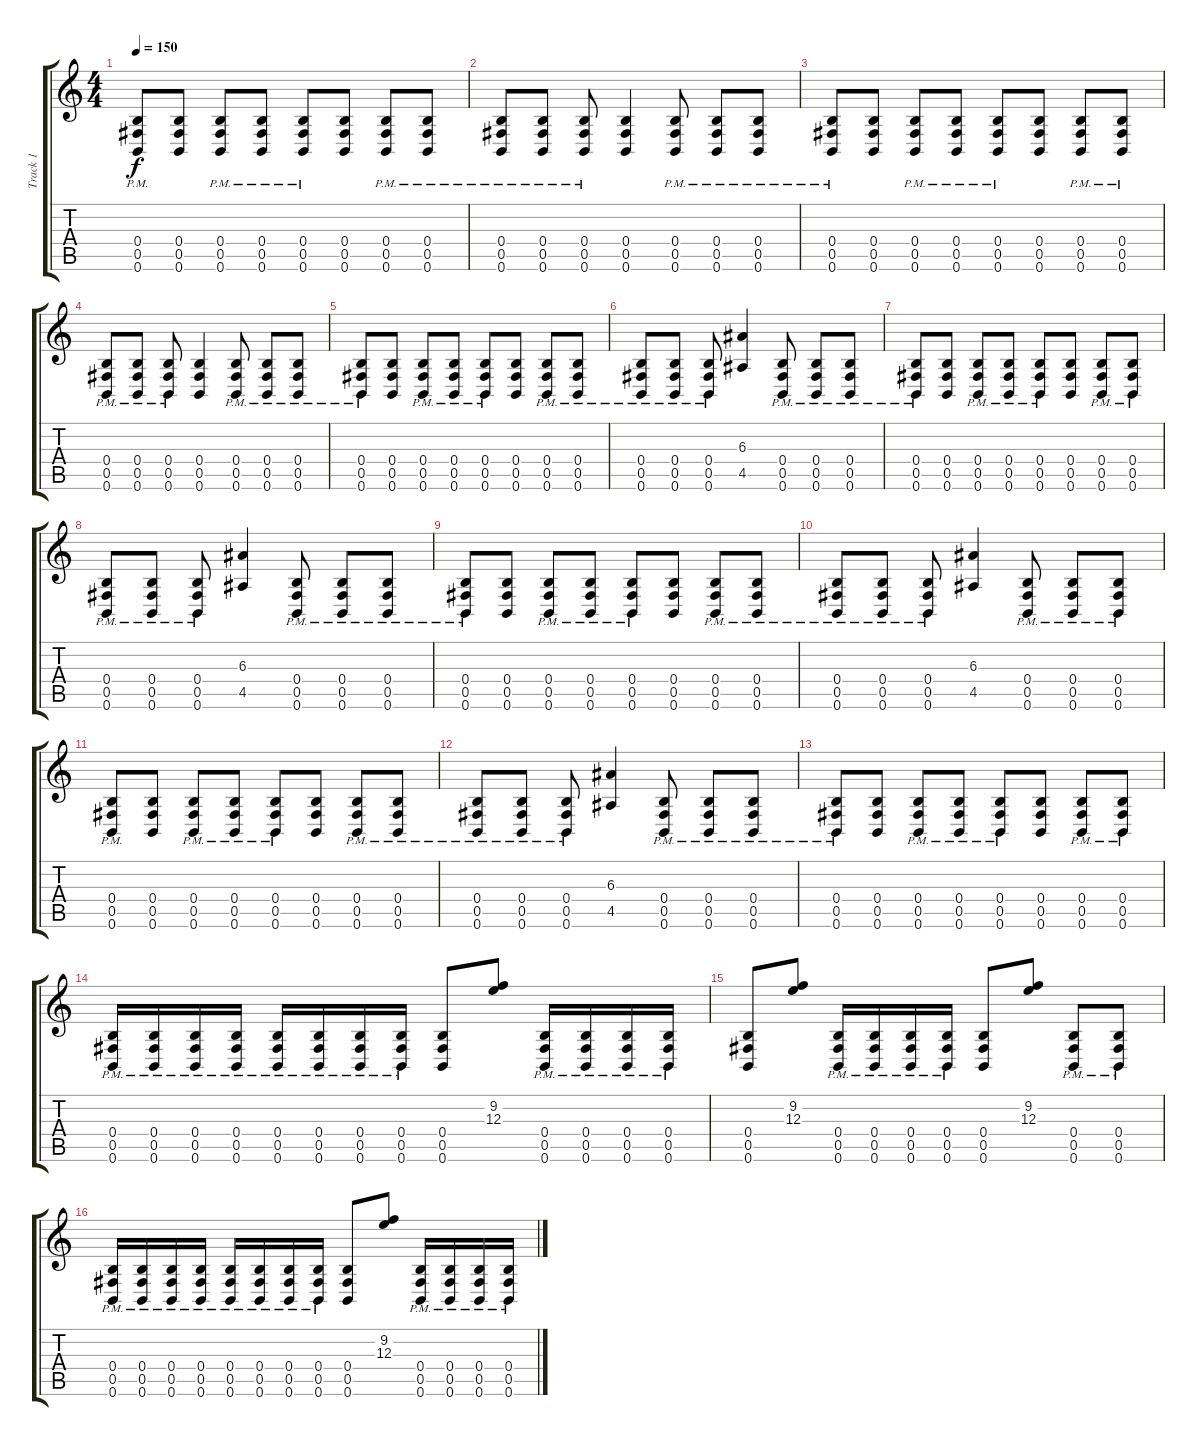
\track ("Track 1" "Track 1") {instrument distortionguitar}
\staff {score tabs}
\tuning (Db4 Ab3 E3 B2 Gb2 B1) {hide}
\ts (4 4)
\tempo 150
\clef g2
\ks c
(0.4{pm} 0.5{pm} 0.6{pm}).8{dy f} (0.4 0.5 0.6).8 (0.4{pm} 0.5{pm} 0.6{pm}).8 (0.4{pm} 0.5{pm} 0.6{pm}).8 (0.4{pm} 0.5{pm} 0.6{pm}).8 (0.4 0.5 0.6).8 (0.4{pm} 0.5{pm} 0.6{pm}).8 (0.4{pm} 0.5{pm} 0.6{pm}).8 |
(0.4{pm} 0.5{pm} 0.6{pm}).8 (0.4{pm} 0.5{pm} 0.6{pm}).8 (0.4{pm} 0.5{pm} 0.6{pm}).8 (0.4 0.5 0.6).4 (0.4{pm} 0.5{pm} 0.6{pm}).8 (0.4{pm} 0.5{pm} 0.6{pm}).8 (0.4{pm} 0.5{pm} 0.6{pm}).8 |
(0.4{pm} 0.5{pm} 0.6{pm}).8 (0.4 0.5 0.6).8 (0.4{pm} 0.5{pm} 0.6{pm}).8 (0.4{pm} 0.5{pm} 0.6{pm}).8 (0.4{pm} 0.5{pm} 0.6{pm}).8 (0.4 0.5 0.6).8 (0.4{pm} 0.5{pm} 0.6{pm}).8 (0.4{pm} 0.5{pm} 0.6{pm}).8 |
(0.4{pm} 0.5{pm} 0.6{pm}).8 (0.4{pm} 0.5{pm} 0.6{pm}).8 (0.4{pm} 0.5{pm} 0.6{pm}).8 (0.4 0.5 0.6).4 (0.4{pm} 0.5{pm} 0.6{pm}).8 (0.4{pm} 0.5{pm} 0.6{pm}).8 (0.4{pm} 0.5{pm} 0.6{pm}).8 |
(0.4{pm} 0.5{pm} 0.6{pm}).8 (0.4 0.5 0.6).8 (0.4{pm} 0.5{pm} 0.6{pm}).8 (0.4{pm} 0.5{pm} 0.6{pm}).8 (0.4{pm} 0.5{pm} 0.6{pm}).8 (0.4 0.5 0.6).8 (0.4{pm} 0.5{pm} 0.6{pm}).8 (0.4{pm} 0.5{pm} 0.6{pm}).8 |
(0.4{pm} 0.5{pm} 0.6{pm}).8 (0.4{pm} 0.5{pm} 0.6{pm}).8 (0.4{pm} 0.5{pm} 0.6{pm}).8 (6.3 4.5).4 (0.4{pm} 0.5{pm} 0.6{pm}).8 (0.4{pm} 0.5{pm} 0.6{pm}).8 (0.4{pm} 0.5{pm} 0.6{pm}).8 |
(0.4{pm} 0.5{pm} 0.6{pm}).8 (0.4 0.5 0.6).8 (0.4{pm} 0.5{pm} 0.6{pm}).8 (0.4{pm} 0.5{pm} 0.6{pm}).8 (0.4{pm} 0.5{pm} 0.6{pm}).8 (0.4 0.5 0.6).8 (0.4{pm} 0.5{pm} 0.6{pm}).8 (0.4{pm} 0.5{pm} 0.6{pm}).8 |
(0.4{pm} 0.5{pm} 0.6{pm}).8 (0.4{pm} 0.5{pm} 0.6{pm}).8 (0.4{pm} 0.5{pm} 0.6{pm}).8 (6.3 4.5).4 (0.4{pm} 0.5{pm} 0.6{pm}).8 (0.4{pm} 0.5{pm} 0.6{pm}).8 (0.4{pm} 0.5{pm} 0.6{pm}).8 |
(0.4{pm} 0.5{pm} 0.6{pm}).8 (0.4 0.5 0.6).8 (0.4{pm} 0.5{pm} 0.6{pm}).8 (0.4{pm} 0.5{pm} 0.6{pm}).8 (0.4{pm} 0.5{pm} 0.6{pm}).8 (0.4 0.5 0.6).8 (0.4{pm} 0.5{pm} 0.6{pm}).8 (0.4{pm} 0.5{pm} 0.6{pm}).8 |
(0.4{pm} 0.5{pm} 0.6{pm}).8 (0.4{pm} 0.5{pm} 0.6{pm}).8 (0.4{pm} 0.5{pm} 0.6{pm}).8 (6.3 4.5).4 (0.4{pm} 0.5{pm} 0.6{pm}).8 (0.4{pm} 0.5{pm} 0.6{pm}).8 (0.4{pm} 0.5{pm} 0.6{pm}).8 |
(0.4{pm} 0.5{pm} 0.6{pm}).8 (0.4 0.5 0.6).8 (0.4{pm} 0.5{pm} 0.6{pm}).8 (0.4{pm} 0.5{pm} 0.6{pm}).8 (0.4{pm} 0.5{pm} 0.6{pm}).8 (0.4 0.5 0.6).8 (0.4{pm} 0.5{pm} 0.6{pm}).8 (0.4{pm} 0.5{pm} 0.6{pm}).8 |
(0.4{pm} 0.5{pm} 0.6{pm}).8 (0.4{pm} 0.5{pm} 0.6{pm}).8 (0.4{pm} 0.5{pm} 0.6{pm}).8 (6.3 4.5).4 (0.4{pm} 0.5{pm} 0.6{pm}).8 (0.4{pm} 0.5{pm} 0.6{pm}).8 (0.4{pm} 0.5{pm} 0.6{pm}).8 |
(0.4{pm} 0.5{pm} 0.6{pm}).8 (0.4 0.5 0.6).8 (0.4{pm} 0.5{pm} 0.6{pm}).8 (0.4{pm} 0.5{pm} 0.6{pm}).8 (0.4{pm} 0.5{pm} 0.6{pm}).8 (0.4 0.5 0.6).8 (0.4{pm} 0.5{pm} 0.6{pm}).8 (0.4{pm} 0.5{pm} 0.6{pm}).8 |
(0.4{pm} 0.5{pm} 0.6{pm}).16 (0.4{pm} 0.5{pm} 0.6{pm}).16 (0.4{pm} 0.5{pm} 0.6{pm}).16 (0.4{pm} 0.5{pm} 0.6{pm}).16 (0.4{pm} 0.5{pm} 0.6{pm}).16 (0.4{pm} 0.5{pm} 0.6{pm}).16 (0.4{pm} 0.5{pm} 0.6{pm}).16 (0.4{pm} 0.5{pm} 0.6{pm}).16 (0.4 0.5 0.6).8 (9.2 12.3).8 (0.4{pm} 0.5{pm} 0.6{pm}).16 (0.4{pm} 0.5{pm} 0.6{pm}).16 (0.4{pm} 0.5{pm} 0.6{pm}).16 (0.4{pm} 0.5{pm} 0.6{pm}).16 |
(0.4 0.5 0.6).8 (9.2 12.3).8 (0.4{pm} 0.5{pm} 0.6{pm}).16 (0.4{pm} 0.5{pm} 0.6{pm}).16 (0.4{pm} 0.5{pm} 0.6{pm}).16 (0.4{pm} 0.5{pm} 0.6{pm}).16 (0.4 0.5 0.6).8 (9.2 12.3).8 (0.4{pm} 0.5{pm} 0.6{pm}).8 (0.4{pm} 0.5{pm} 0.6{pm}).8 |
(0.4{pm} 0.5{pm} 0.6{pm}).16 (0.4{pm} 0.5{pm} 0.6{pm}).16 (0.4{pm} 0.5{pm} 0.6{pm}).16 (0.4{pm} 0.5{pm} 0.6{pm}).16 (0.4{pm} 0.5{pm} 0.6{pm}).16 (0.4{pm} 0.5{pm} 0.6{pm}).16 (0.4{pm} 0.5{pm} 0.6{pm}).16 (0.4{pm} 0.5{pm} 0.6{pm}).16 (0.4 0.5 0.6).8 (9.2 12.3).8 (0.4{pm} 0.5{pm} 0.6{pm}).16 (0.4{pm} 0.5{pm} 0.6{pm}).16 (0.4{pm} 0.5{pm} 0.6{pm}).16 (0.4{pm} 0.5{pm} 0.6{pm}).16
